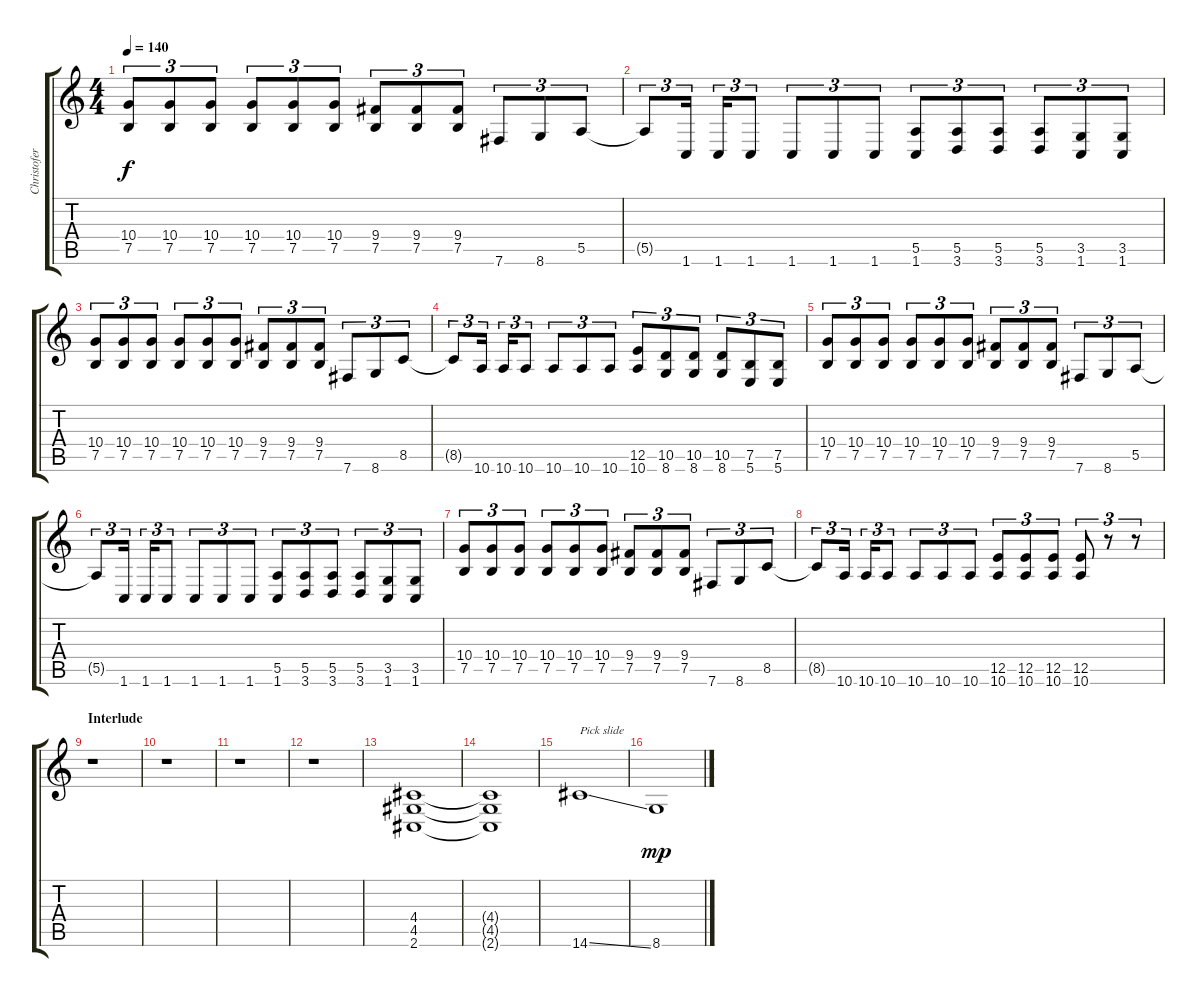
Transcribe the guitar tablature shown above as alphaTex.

\track ("Christofer" "Christofer") {instrument distortionguitar}
\staff {score tabs}
\tuning (B3 Gb3 D3 A2 E2 B1) {hide}
\ts (4 4)
\tempo 140
\clef g2
\ks c
(10.4 7.5).8{tu (3 2) dy f} (10.4 7.5).8{tu (3 2)} (10.4 7.5).8{tu (3 2)} (10.4 7.5).8{tu (3 2)} (10.4 7.5).8{tu (3 2)} (10.4 7.5).8{tu (3 2)} (9.4 7.5).8{tu (3 2)} (9.4 7.5).8{tu (3 2)} (9.4 7.5).8{tu (3 2)} 7.6.8{tu (3 2)} 8.6.8{tu (3 2)} 5.5.8{tu (3 2)} |
5.5{t}.8{tu (3 2)} 1.6.16{tu (3 2)} 1.6.16{tu (3 2)} 1.6.8{tu (3 2)} 1.6.8{tu (3 2)} 1.6.8{tu (3 2)} 1.6.8{tu (3 2)} (5.5 1.6).8{tu (3 2)} (5.5 3.6).8{tu (3 2)} (5.5 3.6).8{tu (3 2)} (5.5 3.6).8{tu (3 2)} (3.5 1.6).8{tu (3 2)} (3.5 1.6).8{tu (3 2)} |
(10.4 7.5).8{tu (3 2)} (10.4 7.5).8{tu (3 2)} (10.4 7.5).8{tu (3 2)} (10.4 7.5).8{tu (3 2)} (10.4 7.5).8{tu (3 2)} (10.4 7.5).8{tu (3 2)} (9.4 7.5).8{tu (3 2)} (9.4 7.5).8{tu (3 2)} (9.4 7.5).8{tu (3 2)} 7.6.8{tu (3 2)} 8.6.8{tu (3 2)} 8.5.8{tu (3 2)} |
8.5{t}.8{tu (3 2)} 10.6.16{tu (3 2)} 10.6.16{tu (3 2)} 10.6.8{tu (3 2)} 10.6.8{tu (3 2)} 10.6.8{tu (3 2)} 10.6.8{tu (3 2)} (12.5 10.6).8{tu (3 2)} (10.5 8.6).8{tu (3 2)} (10.5 8.6).8{tu (3 2)} (10.5 8.6).8{tu (3 2)} (7.5 5.6).8{tu (3 2)} (7.5 5.6).8{tu (3 2)} |
(10.4 7.5).8{tu (3 2)} (10.4 7.5).8{tu (3 2)} (10.4 7.5).8{tu (3 2)} (10.4 7.5).8{tu (3 2)} (10.4 7.5).8{tu (3 2)} (10.4 7.5).8{tu (3 2)} (9.4 7.5).8{tu (3 2)} (9.4 7.5).8{tu (3 2)} (9.4 7.5).8{tu (3 2)} 7.6.8{tu (3 2)} 8.6.8{tu (3 2)} 5.5.8{tu (3 2)} |
5.5{t}.8{tu (3 2)} 1.6.16{tu (3 2)} 1.6.16{tu (3 2)} 1.6.8{tu (3 2)} 1.6.8{tu (3 2)} 1.6.8{tu (3 2)} 1.6.8{tu (3 2)} (5.5 1.6).8{tu (3 2)} (5.5 3.6).8{tu (3 2)} (5.5 3.6).8{tu (3 2)} (5.5 3.6).8{tu (3 2)} (3.5 1.6).8{tu (3 2)} (3.5 1.6).8{tu (3 2)} |
(10.4 7.5).8{tu (3 2)} (10.4 7.5).8{tu (3 2)} (10.4 7.5).8{tu (3 2)} (10.4 7.5).8{tu (3 2)} (10.4 7.5).8{tu (3 2)} (10.4 7.5).8{tu (3 2)} (9.4 7.5).8{tu (3 2)} (9.4 7.5).8{tu (3 2)} (9.4 7.5).8{tu (3 2)} 7.6.8{tu (3 2)} 8.6.8{tu (3 2)} 8.5.8{tu (3 2)} |
8.5{t}.8{tu (3 2)} 10.6.16{tu (3 2)} 10.6.16{tu (3 2)} 10.6.8{tu (3 2)} 10.6.8{tu (3 2)} 10.6.8{tu (3 2)} 10.6.8{tu (3 2)} (12.5 10.6).8{tu (3 2)} (12.5 10.6).8{tu (3 2)} (12.5 10.6).8{tu (3 2)} (12.5 10.6).8{tu (3 2)} r.8{tu (3 2)} r.8{tu (3 2)} |
\section ("" "Interlude")
r.1 |
r.1 |
r.1 |
r.1 |
(4.4 4.5 2.6).1 |
(4.4{t} 4.5{t} 2.6{t}).1 |
14.6{ss}.1{txt "Pick slide"} |
8.6{ss}.1{dy mp}
